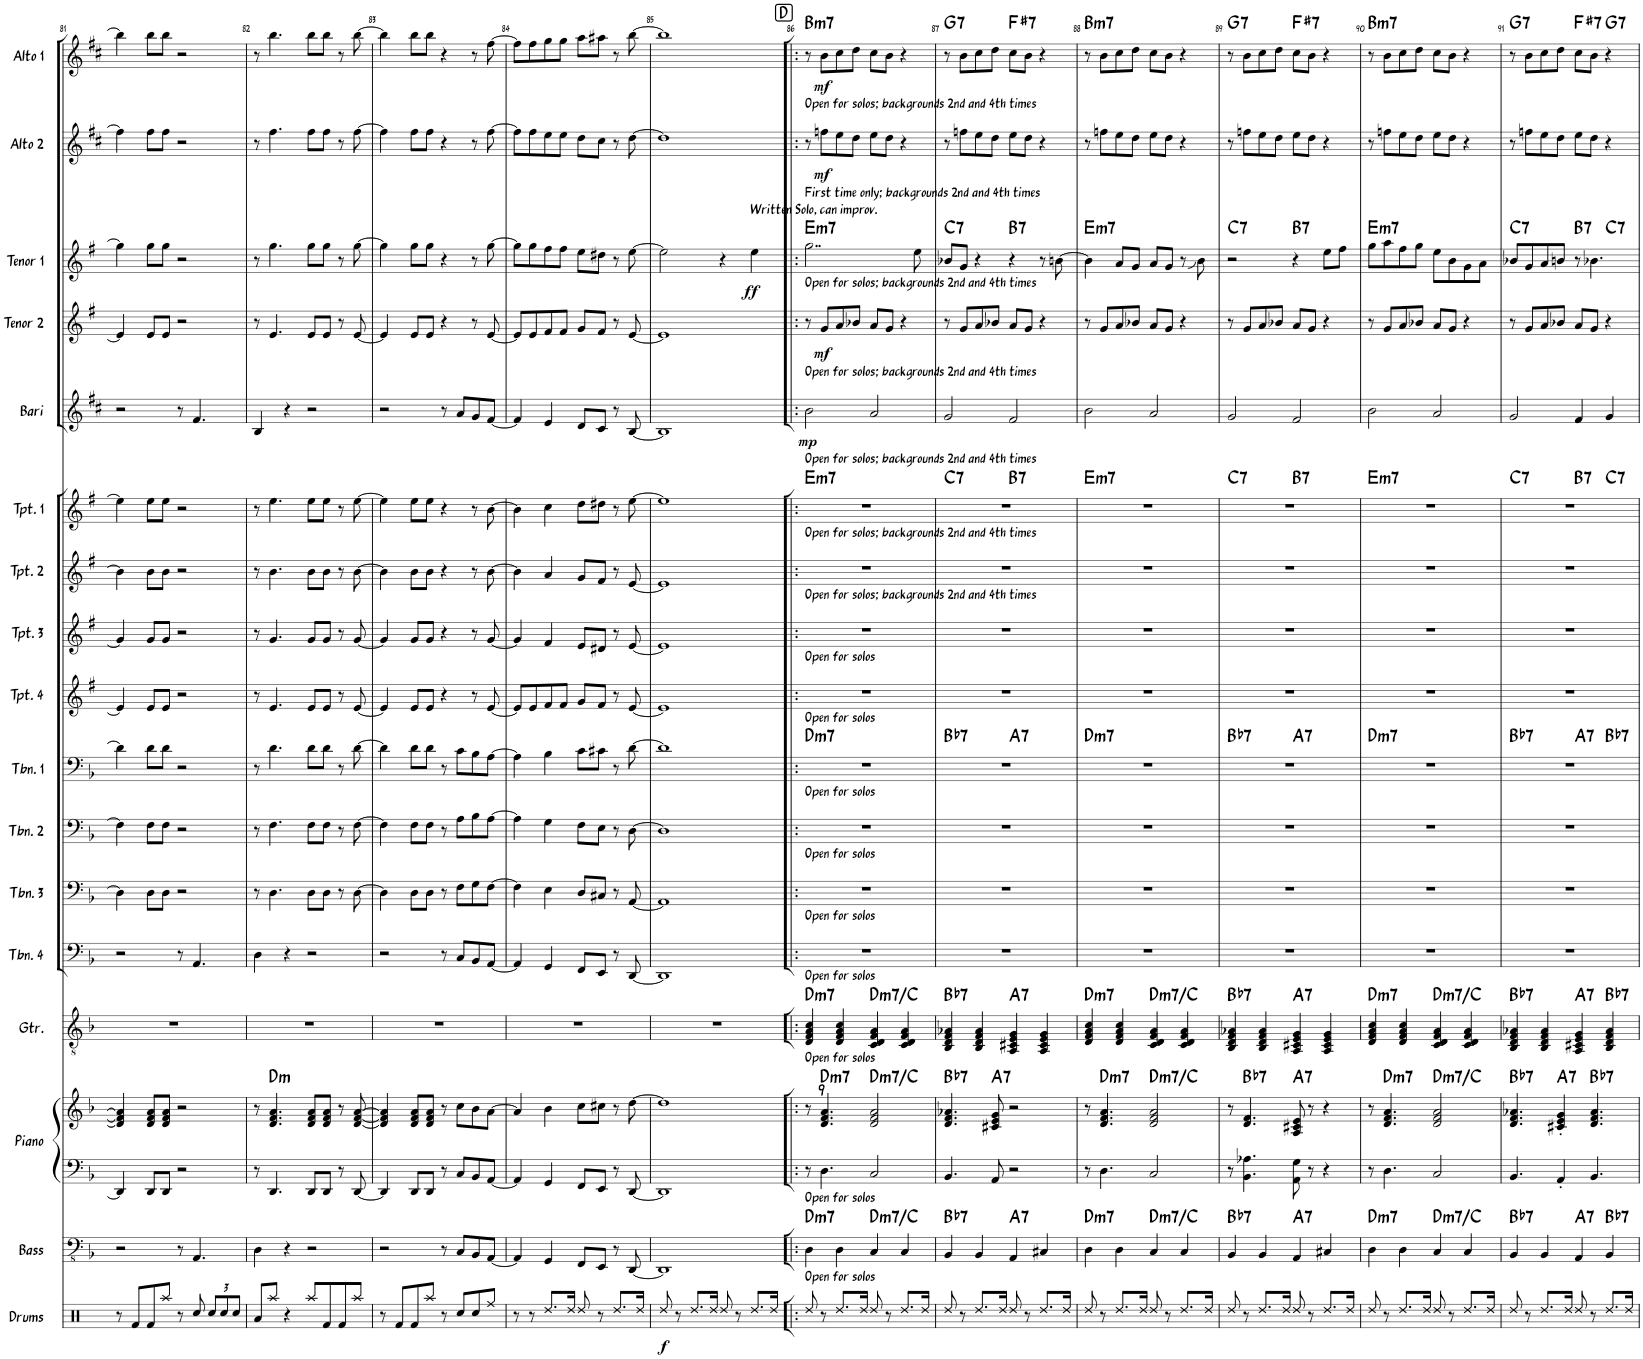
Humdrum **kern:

**kern	**dynam	**kern	**harte	**kern	**kern	**harte	**kern	**harte	**kern	**kern	**kern	**kern	**harte	**kern	**kern	**kern	**kern	**harte	**kern	**dynam	**kern	**dynam	**kern	**dynam	**harte	**kern	**dynam	**kern	**dynam	**harte
*part17	*part17	*part16	*part16	*part15	*part15	*part15	*part14	*part14	*part13	*part12	*part11	*part10	*part10	*part9	*part8	*part7	*part6	*part6	*part5	*part5	*part4	*part4	*part3	*part3	*part3	*part2	*part2	*part1	*part1	*part1
*staff18	*staff18	*staff17	*	*staff16	*staff15	*	*staff14	*	*staff13	*staff12	*staff11	*staff10	*	*staff9	*staff8	*staff7	*staff6	*	*staff5	*staff5	*staff4	*staff4	*staff3	*staff3	*	*staff2	*staff2	*staff1	*staff1	*
*I"Drums	*	*I"Bass	*	*I"Piano	*	*	*I"Guitar	*	*I"Trombone 4	*I"Trombone 3	*I"Trombone 2	*I"Trombone 1	*	*I"Trumpet 4	*I"Trumpet 3	*I"Trumpet 2	*I"Trumpet 1	*	*I"Baritone Sax	*	*I"Tenor Sax 2	*	*I"Tenor Sax 1	*	*	*I"Alto Sax 2	*	*I"Alto Sax 1	*	*
*I'Drums	*	*I'Bass	*	*I'Piano	*	*	*I'Gtr.	*	*I'Tbn. 4	*I'Tbn. 3	*I'Tbn. 2	*I'Tbn. 1	*	*I'Tpt. 4	*I'Tpt. 3	*I'Tpt. 2	*I'Tpt. 1	*	*I'Bari	*	*I'Tenor 2	*	*I'Tenor 1	*	*	*I'Alto 2	*	*I'Alto 1	*	*
!!LO:PB:g=z
*clefX	*	*clefFv4	*	*clefF4	*clefG2	*	*clefGv2	*	*clefF4	*clefF4	*clefF4	*clefF4	*	*clefG2	*clefG2	*clefG2	*clefG2	*	*clefG2	*	*clefG2	*	*clefG2	*	*	*clefG2	*	*clefG2	*	*
*	*	*	*	*	*	*	*	*	*	*	*	*	*	*Trd1c2	*Trd1c2	*Trd1c2	*Trd1c2	*	*Trd12c21	*	*Trd8c14	*	*Trd8c14	*	*	*Trd5c9	*	*Trd5c9	*	*
*k[]	*	*k[b-]	*	*k[b-]	*k[b-]	*	*k[b-]	*	*k[b-]	*k[b-]	*k[b-]	*k[b-]	*	*k[f#]	*k[f#]	*k[f#]	*k[f#]	*	*k[f#c#]	*	*k[f#]	*	*k[f#]	*	*	*k[f#c#]	*	*k[f#c#]	*	*
*M4/4	*	*M4/4	*	*M4/4	*M4/4	*	*M4/4	*	*M4/4	*M4/4	*M4/4	*M4/4	*	*M4/4	*M4/4	*M4/4	*M4/4	*	*M4/4	*	*M4/4	*	*M4/4	*	*	*M4/4	*	*M4/4	*	*
=81	=81	=81	=81	=81	=81	=81	=81	=81	=81	=81	=81	=81	=81	=81	=81	=81	=81	=81	=81	=81	=81	=81	=81	=81	=81	=81	=81	=81	=81	=81
8r	.	2r	.	4DD/]	4d/] 4f/] 4a/]	.	1r	.	2r	4D\]	4F\]	4d\]	.	4e/]	4g/]	4b\]	4ee\]	.	2r	.	4e/]	.	4gg\]	.	.	4ff#\]	.	4bb\]	.	.
8Rf/L	.	.	.	.	.	.	.	.	.	.	.	.	.	.	.	.	.	.	.	.	.	.	.	.	.	.	.	.	.	.
8Rf/	.	.	.	8DD/L	8d/ 8f/ 8a/L	.	.	.	.	8D\L	8F\L	8d\L	.	8e/L	8g/L	8b\L	8ee\L	.	.	.	8e/L	.	8gg\L	.	.	8ff#\L	.	8bb\L	.	.
8Raa/J	.	.	.	8DD/J	8d/ 8f/ 8a/J	.	.	.	.	8D\J	8F\J	8d\J	.	8e/J	8g/J	8b\J	8ee\J	.	.	.	8e/J	.	8gg\J	.	.	8ff#\J	.	8bb\J	.	.
8r	.	8r	.	2r	2r	.	.	.	8r	2r	2r	2r	.	2r	2r	2r	2r	.	8r	.	2r	.	2r	.	.	2r	.	2r	.	.
8Rcc/	.	4.AAA/	.	.	.	.	.	.	4.AA/	.	.	.	.	.	.	.	.	.	4.f#/	.	.	.	.	.	.	.	.	.	.	.
*Xbrackettup	*	*	*	*	*	*	*	*	*	*	*	*	*	*	*	*	*	*	*	*	*	*	*	*	*	*	*	*	*	*
12Rcc/L	.	.	.	.	.	.	.	.	.	.	.	.	.	.	.	.	.	.	.	.	.	.	.	.	.	.	.	.	.	.
12Rcc/	.	.	.	.	.	.	.	.	.	.	.	.	.	.	.	.	.	.	.	.	.	.	.	.	.	.	.	.	.	.
12Rcc/J	.	.	.	.	.	.	.	.	.	.	.	.	.	.	.	.	.	.	.	.	.	.	.	.	.	.	.	.	.	.
=82	=82	=82	=82	=82	=82	=82	=82	=82	=82	=82	=82	=82	=82	=82	=82	=82	=82	=82	=82	=82	=82	=82	=82	=82	=82	=82	=82	=82	=82	=82
8Ra/L	.	4DD\	.	8r	8r	.	1r	.	4D\	8r	8r	8r	.	8r	8r	8r	8r	.	4B/	.	8r	.	8r	.	.	8r	.	8r	.	.
!	!	!	!	!	!	!LO:H:kt=m	!	!	!	!	!	!	!	!	!	!	!	!	!	!	!	!	!	!	!	!	!	!	!	!
8Raa/J	.	.	.	4.DD/	4.d/ 4.f/ 4.a/	D:min	.	.	.	4.D\	4.F\	4.d\	.	4.e/	4.g/	4.b\	4.ee\	.	.	.	4.e/	.	4.gg\	.	.	4.ff#\	.	4.bb\	.	.
4r	.	4r	.	.	.	.	.	.	4r	.	.	.	.	.	.	.	.	.	4r	.	.	.	.	.	.	.	.	.	.	.
8Raa/L	.	2r	.	8DD/L	8d/ 8f/ 8a/L	.	.	.	2r	8D\L	8F\L	8d\L	.	8e/L	8g/L	8b\L	8ee\L	.	2r	.	8e/L	.	8gg\L	.	.	8ff#\L	.	8bb\L	.	.
8Rf/	.	.	.	8DD/J	8d/ 8f/ 8a/J	.	.	.	.	8D\J	8F\J	8d\J	.	8e/J	8g/J	8b\J	8ee\J	.	.	.	8e/J	.	8gg\J	.	.	8ff#\J	.	8bb\J	.	.
8Rf/	.	.	.	8r	8r	.	.	.	.	8r	8r	8r	.	8r	8r	8r	8r	.	.	.	8r	.	8r	.	.	8r	.	8r	.	.
8Raa/J	.	.	.	[8DD/	[8d/ [8f/ [8a/	.	.	.	.	[8D\	[8F\	[8d\	.	[8e/	[8g/	[8b\	[8ee\	.	.	.	[8e/	.	[8gg\	.	.	[8ff#\	.	[8bb\	.	.
=83	=83	=83	=83	=83	=83	=83	=83	=83	=83	=83	=83	=83	=83	=83	=83	=83	=83	=83	=83	=83	=83	=83	=83	=83	=83	=83	=83	=83	=83	=83
8r	.	2r	.	4DD/]	4d/] 4f/] 4a/]	.	1r	.	2r	4D\]	4F\]	4d\]	.	4e/]	4g/]	4b\]	4ee\]	.	2r	.	4e/]	.	4gg\]	.	.	4ff#\]	.	4bb\]	.	.
8Rf/L	.	.	.	.	.	.	.	.	.	.	.	.	.	.	.	.	.	.	.	.	.	.	.	.	.	.	.	.	.	.
8Rf/	.	.	.	8DD/L	8d/ 8f/ 8a/L	.	.	.	.	8D\L	8F\L	8d\L	.	8e/L	8g/L	8b\L	8ee\L	.	.	.	8e/L	.	8gg\L	.	.	8ff#\L	.	8bb\L	.	.
8Raa/J	.	.	.	8DD/J	8d/ 8f/ 8a/J	.	.	.	.	8D\J	8F\J	8d\J	.	8e/J	8g/J	8b\J	8ee\J	.	.	.	8e/J	.	8gg\J	.	.	8ff#\J	.	8bb\J	.	.
8r	.	8r	.	8r	8r	.	.	.	8r	8r	8r	8r	.	4r	4r	4r	4r	.	8r	.	4r	.	4r	.	.	4r	.	4r	.	.
8Rcc/L	.	8CC/L	.	8C/L	8cc\L	.	.	.	8C/L	8F\L	8A\L	8c\L	.	.	.	.	.	.	8a/L	.	.	.	.	.	.	.	.	.	.	.
8Rcc/	.	8BBB-/	.	8BB-/	8b-\	.	.	.	8BB-/	8G\	8B-\	8B-\	.	8r	8r	8r	8r	.	8g/	.	8r	.	8r	.	.	8r	.	8r	.	.
8Rff/J	.	[8AAA/J	.	[8AA/J	[8a\J	.	.	.	[8AA/J	[8F\J	[8A\J	[8A\J	.	[8e/	[8g/	[8b\	[8b\	.	[8f#/J	.	[8e/	.	[8gg\	.	.	[8ff#\	.	[8ff#\	.	.
=84	=84	=84	=84	=84	=84	=84	=84	=84	=84	=84	=84	=84	=84	=84	=84	=84	=84	=84	=84	=84	=84	=84	=84	=84	=84	=84	=84	=84	=84	=84
8r	.	4AAA/]	.	4AA/]	4a/]	.	1r	.	4AA/]	4F\]	4A\]	4A\]	.	8e/L]	4g/]	4b\]	4b\]	.	4f#/]	.	8e/L]	.	8gg\L]	.	.	8ff#\L]	.	8ff#\L]	.	.
8r	.	.	.	.	.	.	.	.	.	.	.	.	.	8e/	.	.	.	.	.	.	8e/	.	8gg\	.	.	8ff#\	.	8ff#\	.	.
8.Rdd/L	.	4GGG/	.	4GG/	4b-\	.	.	.	4GG/	4E\	4G\	4B-\	.	8f#/	4f#/	4a/	4cc\	.	4e/	.	8f#/	.	8ff#\	.	.	8ee\	.	8gg\	.	.
.	.	.	.	.	.	.	.	.	.	.	.	.	.	8f#/J	.	.	.	.	.	.	8f#/J	.	8ff#\J	.	.	8ee\J	.	8gg\J	.	.
16Rdd/Jk	.	.	.	.	.	.	.	.	.	.	.	.	.	.	.	.	.	.	.	.	.	.	.	.	.	.	.	.	.	.
8Rdd/	.	8FFF/L	.	8FF/L	8cc\L	.	.	.	8FF/L	8D/L	8F\L	8c\L	.	8g/L	8e/L	8g/L	8dd\L	.	8d/L	.	8g/L	.	8ee\L	.	.	8dd\L	.	8aa\L	.	.
8r	.	8EEE/J	.	8EE/J	8cc#X\J	.	.	.	8EE/J	8C#X/J	8E\J	8c#X\J	.	8f#/J	8d#X/J	8f#/J	8dd#X\J	.	8c#/J	.	8f#/J	.	8dd#X\J	.	.	8cc#\J	.	8aa#X\J	.	.
8.Rdd/L	.	8r	.	8r	8r	.	.	.	8r	8r	8r	8r	.	8r	8r	8r	8r	.	8r	.	8r	.	8r	.	.	8r	.	8r	.	.
.	.	[8DDD/	.	[8DD/	[8dd\	.	.	.	[8DD/	[8AA/	[8D\	[8d\	.	[8e/	[8e/	[8e/	[8ee\	.	[8B/	.	[8e/	.	[8ee\	.	.	[8dd\	.	[8bb\	.	.
16Rdd/Jk	.	.	.	.	.	.	.	.	.	.	.	.	.	.	.	.	.	.	.	.	.	.	.	.	.	.	.	.	.	.
=85	=85	=85	=85	=85	=85	=85	=85	=85	=85	=85	=85	=85	=85	=85	=85	=85	=85	=85	=85	=85	=85	=85	=85	=85	=85	=85	=85	=85	=85	=85
!	!LO:DY:b	!	!	!	!	!	!	!	!	!	!	!	!	!	!	!	!	!	!	!	!	!	!	!	!	!	!	!	!	!
8Rdd/	f	1DDD]	.	1DD]	1dd]	.	1r	.	1DD]	1AA]	1D]	1d]	.	1e]	1e]	1e]	1ee]	.	1B]	.	1e]	.	2ee\]	.	.	1dd]	.	1bb]	.	.
8r	.	.	.	.	.	.	.	.	.	.	.	.	.	.	.	.	.	.	.	.	.	.	.	.	.	.	.	.	.	.
8.Rdd/L	.	.	.	.	.	.	.	.	.	.	.	.	.	.	.	.	.	.	.	.	.	.	.	.	.	.	.	.	.	.
16Rdd/Jk	.	.	.	.	.	.	.	.	.	.	.	.	.	.	.	.	.	.	.	.	.	.	.	.	.	.	.	.	.	.
8Rdd/	.	.	.	.	.	.	.	.	.	.	.	.	.	.	.	.	.	.	.	.	.	.	4r	.	.	.	.	.	.	.
8r	.	.	.	.	.	.	.	.	.	.	.	.	.	.	.	.	.	.	.	.	.	.	.	.	.	.	.	.	.	.
!	!	!	!	!	!	!	!	!	!	!	!	!	!	!	!	!	!	!	!	!	!	!	!LO:TX:a:t=Written Solo, can improv.	!	!	!	!	!	!	!
!	!	!	!	!	!	!	!	!	!	!	!	!	!	!	!	!	!	!	!	!	!	!	!	!LO:DY:b	!	!	!	!	!	!
8.Rdd/L	.	.	.	.	.	.	.	.	.	.	.	.	.	.	.	.	.	.	.	.	.	.	4ee\	ff	.	.	.	.	.	.
16Rdd/Jk	.	.	.	.	.	.	.	.	.	.	.	.	.	.	.	.	.	.	.	.	.	.	.	.	.	.	.	.	.	.
!!LO:REH:place=s1:a:cj:fs=14:t=D
=86!|:	=86!|:	=86!|:	=86!|:	=86!|:	=86!|:	=86!|:	=86!|:	=86!|:	=86!|:	=86!|:	=86!|:	=86!|:	=86!|:	=86!|:	=86!|:	=86!|:	=86!|:	=86!|:	=86!|:	=86!|:	=86!|:	=86!|:	=86!|:	=86!|:	=86!|:	=86!|:	=86!|:	=86!|:	=86!|:	=86!|:
!	!	!	!	!	!	!	!	!	!	!	!	!	!	!	!	!	!	!	!	!	!	!	!	!	!	!LO:TX:a:t=Open for solos; backgrounds 2nd and 4th times	!	!	!	!
!	!	!	!	!	!	!	!	!	!	!	!	!	!	!	!	!	!	!	!	!	!	!	!LO:TX:a:t=First time only; backgrounds 2nd and 4th times	!	!	!	!	!	!	!
!	!	!	!	!	!	!	!	!	!	!	!	!	!	!	!	!	!	!	!	!	!LO:TX:a:t=Open for solos; backgrounds 2nd and 4th times	!	!	!	!	!	!	!	!	!
!	!	!	!	!	!	!	!	!	!	!	!	!	!	!	!	!	!	!	!LO:TX:a:t=Open for solos; backgrounds 2nd and 4th times	!	!	!	!	!	!	!	!	!	!	!
!	!	!	!	!	!	!	!	!	!	!	!	!	!	!	!	!	!LO:TX:a:t=Open for solos; backgrounds 2nd and 4th times	!	!	!	!	!	!	!	!	!	!	!	!	!
!	!	!	!	!	!	!	!	!	!	!	!	!	!	!	!	!LO:TX:a:t=Open for solos; backgrounds 2nd and 4th times	!	!	!	!	!	!	!	!	!	!	!	!	!	!
!	!	!	!	!	!	!	!	!	!	!	!	!	!	!	!LO:TX:a:t=Open for solos; backgrounds 2nd and 4th times	!	!	!	!	!	!	!	!	!	!	!	!	!	!	!
!	!	!	!	!	!	!	!	!	!	!	!	!	!	!LO:TX:a:t=Open for solos	!	!	!	!	!	!	!	!	!	!	!	!	!	!	!	!
!	!	!	!	!	!	!	!	!	!	!	!	!LO:TX:a:t=Open for solos	!	!	!	!	!	!	!	!	!	!	!	!	!	!	!	!	!	!
!	!	!	!	!	!	!	!	!	!	!	!LO:TX:a:t=Open for solos	!	!	!	!	!	!	!	!	!	!	!	!	!	!	!	!	!	!	!
!	!	!	!	!	!	!	!	!	!	!LO:TX:a:t=Open for solos	!	!	!	!	!	!	!	!	!	!	!	!	!	!	!	!	!	!	!	!
!	!	!	!	!	!	!	!	!	!LO:TX:a:t=Open for solos	!	!	!	!	!	!	!	!	!	!	!	!	!	!	!	!	!	!	!	!	!
!	!	!	!	!	!	!	!LO:TX:a:t=Open for solos	!	!	!	!	!	!	!	!	!	!	!	!	!	!	!	!	!	!	!	!	!	!	!
!	!	!	!	!	!LO:TX:a:t=Open for solos	!	!	!	!	!	!	!	!	!	!	!	!	!	!	!	!	!	!	!	!	!	!	!	!	!
!	!	!LO:TX:a:t=Open for solos	!	!	!	!	!	!	!	!	!	!	!	!	!	!	!	!	!	!	!	!	!	!	!	!	!	!	!	!
!LO:TX:a:t=Open for solos	!	!	!	!	!	!	!	!	!	!	!	!	!	!	!	!	!	!	!	!	!	!	!	!	!	!	!	!	!	!
!	!	!	!LO:H:kt=m7	!	!	!	!	!LO:H:kt=m7	!	!	!	!	!LO:H:kt=m7	!	!	!	!	!LO:H:kt=m7	!	!LO:DY:b	!	!	!	!	!LO:H:kt=m7	!	!	!	!	!LO:H:kt=m7
8Rdd/	.	4DD\	D:min7	8r	8r	.	4D/ 4F/ 4A/ 4c/	D:min7	1r	1r	1r	1r	D:min7	1r	1r	1r	1r	E:min7	2b\	mp	8r	.	2..gg\	.	E:min7	8r	.	8r	.	B:min7
!	!	!	!	!	!	!LO:H:kt=m7	!	!	!	!	!	!	!	!	!	!	!	!	!	!	!	!LO:DY:b	!	!	!	!	!LO:DY:b	!	!LO:DY:b	!
8r	.	.	.	4.D\	4.d/ 4.f/ 4.a/	D:min7	.	.	.	.	.	.	.	.	.	.	.	.	.	.	8g/L	mf	.	.	.	8ffn\L	mf	8b\L	mf	.
8.Rdd/L	.	4DD\	.	.	.	.	4D/ 4F/ 4A/ 4c/	.	.	.	.	.	.	.	.	.	.	.	.	.	8a/	.	.	.	.	8ee\	.	8cc#\	.	.
.	.	.	.	.	.	.	.	.	.	.	.	.	.	.	.	.	.	.	.	.	8b-X/J	.	.	.	.	8dd\J	.	8dd\J	.	.
16Rdd/Jk	.	.	.	.	.	.	.	.	.	.	.	.	.	.	.	.	.	.	.	.	.	.	.	.	.	.	.	.	.	.
!	!	!	!LO:H:kt=m7	!	!	!LO:H:kt=m7	!	!LO:H:kt=m7	!	!	!	!	!	!	!	!	!	!	!	!	!	!	!	!	!	!	!	!	!	!
8Rdd/	.	4CC/	D:min7/b7	2C/	2d/ 2f/ 2a/	D:min7/b7	4C/ 4D/ 4F/ 4A/	D:min7/b7	.	.	.	.	.	.	.	.	.	.	2a/	.	8a/L	.	.	.	.	8ee\L	.	8cc#\L	.	.
8r	.	.	.	.	.	.	.	.	.	.	.	.	.	.	.	.	.	.	.	.	8g/J	.	.	.	.	8dd\J	.	8b\J	.	.
8.Rdd/L	.	4CC/	.	.	.	.	4C/ 4D/ 4F/ 4A/	.	.	.	.	.	.	.	.	.	.	.	.	.	4r	.	.	.	.	4r	.	4r	.	.
.	.	.	.	.	.	.	.	.	.	.	.	.	.	.	.	.	.	.	.	.	.	.	8ee\	.	.	.	.	.	.	.
16Rdd/Jk	.	.	.	.	.	.	.	.	.	.	.	.	.	.	.	.	.	.	.	.	.	.	.	.	.	.	.	.	.	.
=87	=87	=87	=87	=87	=87	=87	=87	=87	=87	=87	=87	=87	=87	=87	=87	=87	=87	=87	=87	=87	=87	=87	=87	=87	=87	=87	=87	=87	=87	=87
!	!	!	!LO:H:kt=7	!	!	!LO:H:kt=7	!	!LO:H:kt=7	!	!	!	!	!LO:H:kt=7	!	!	!	!	!LO:H:kt=7	!	!	!	!	!	!	!LO:H:kt=7	!	!	!	!	!LO:H:kt=7
*	*	*	*	*	*	*	*	*	*	*	*	*^	*	*	*	*	*^	*	*	*	*	*	*	*	*	*	*	*	*	*
8Rdd/	.	4BBB-/	Bb:7	4.BB-/	4.d/ 4.f/ 4.a-X/	Bb:7	4BB-/ 4D/ 4F/ 4A-X/	Bb:7	1r	1r	1r	1r	2ryy	Bb:7	1r	1r	1r	1r	2ryy	C:7	2g/	.	8r	.	8b-X/L	.	C:7	8r	.	8r	.	G:7
8r	.	.	.	.	.	.	.	.	.	.	.	.	.	.	.	.	.	.	.	.	.	.	8g/L	.	8g/J	.	.	8ffn\L	.	8b\L	.	.
8.Rdd/L	.	4BBB-/	.	.	.	.	4BB-/ 4D/ 4F/ 4A-/	.	.	.	.	.	.	.	.	.	.	.	.	.	.	.	8a/	.	4r	.	.	8ee\	.	8cc#\	.	.
!	!	!	!	!	!	!LO:H:kt=7	!	!	!	!	!	!	!	!	!	!	!	!	!	!	!	!	!	!	!	!	!	!	!	!	!	!
.	.	.	.	8AA/	8c#X/ 8e/ 8g/	A:7	.	.	.	.	.	.	.	.	.	.	.	.	.	.	.	.	8b-X/J	.	.	.	.	8dd\J	.	8dd\J	.	.
16Rdd/Jk	.	.	.	.	.	.	.	.	.	.	.	.	.	.	.	.	.	.	.	.	.	.	.	.	.	.	.	.	.	.	.	.
!	!	!	!LO:H:kt=7	!	!	!	!	!LO:H:kt=7	!	!	!	!	!	!LO:H:kt=7	!	!	!	!	!	!LO:H:kt=7	!	!	!	!	!	!	!LO:H:kt=7	!	!	!	!	!LO:H:kt=7
8Rdd/	.	4AAA/	A:7	2r	2r	.	4AA/ 4C#X/ 4E/ 4G/	A:7	.	.	.	.	2ryy	A:7	.	.	.	.	2ryy	B:7	2f#/	.	8a/L	.	4r	.	B:7	8ee\L	.	8cc#\L	.	F#:7
8r	.	.	.	.	.	.	.	.	.	.	.	.	.	.	.	.	.	.	.	.	.	.	8g/J	.	.	.	.	8dd\J	.	8b\J	.	.
8.Rdd/L	.	4CC#X/	.	.	.	.	4AA/ 4C#/ 4E/ 4G/	.	.	.	.	.	.	.	.	.	.	.	.	.	.	.	4r	.	8r	.	.	4r	.	4r	.	.
.	.	.	.	.	.	.	.	.	.	.	.	.	.	.	.	.	.	.	.	.	.	.	.	.	[8bn\	.	.	.	.	.	.	.
16Rdd/Jk	.	.	.	.	.	.	.	.	.	.	.	.	.	.	.	.	.	.	.	.	.	.	.	.	.	.	.	.	.	.	.	.
=88	=88	=88	=88	=88	=88	=88	=88	=88	=88	=88	=88	=88	=88	=88	=88	=88	=88	=88	=88	=88	=88	=88	=88	=88	=88	=88	=88	=88	=88	=88	=88	=88
!	!	!	!LO:H:kt=m7	!	!	!	!	!LO:H:kt=m7	!	!	!	!	!	!LO:H:kt=m7	!	!	!	!	!	!LO:H:kt=m7	!	!	!	!	!	!	!LO:H:kt=m7	!	!	!	!	!LO:H:kt=m7
*	*	*	*	*	*	*	*	*	*	*	*	*v	*v	*	*	*	*	*v	*v	*	*	*	*	*	*	*	*	*	*	*	*	*
8Rdd/	.	4DD\	D:min7	8r	8r	.	4D/ 4F/ 4A/ 4c/	D:min7	1r	1r	1r	1r	D:min7	1r	1r	1r	1r	E:min7	2b\	.	8r	.	4b\]	.	E:min7	8r	.	8r	.	B:min7
!	!	!	!	!	!	!LO:H:kt=m7	!	!	!	!	!	!	!	!	!	!	!	!	!	!	!	!	!	!	!	!	!	!	!	!
8r	.	.	.	4.D\	4.d/ 4.f/ 4.a/	D:min7	.	.	.	.	.	.	.	.	.	.	.	.	.	.	8g/L	.	.	.	.	8ffn\L	.	8b\L	.	.
8.Rdd/L	.	4DD\	.	.	.	.	4D/ 4F/ 4A/ 4c/	.	.	.	.	.	.	.	.	.	.	.	.	.	8a/	.	8a/L	.	.	8ee\	.	8cc#\	.	.
.	.	.	.	.	.	.	.	.	.	.	.	.	.	.	.	.	.	.	.	.	8b-X/J	.	8g/J	.	.	8dd\J	.	8dd\J	.	.
16Rdd/Jk	.	.	.	.	.	.	.	.	.	.	.	.	.	.	.	.	.	.	.	.	.	.	.	.	.	.	.	.	.	.
!	!	!	!LO:H:kt=m7	!	!	!LO:H:kt=m7	!	!LO:H:kt=m7	!	!	!	!	!	!	!	!	!	!	!	!	!	!	!	!	!	!	!	!	!	!
8Rdd/	.	4CC/	D:min7/b7	2C/	2d/ 2f/ 2a/	D:min7/b7	4C/ 4D/ 4F/ 4A/	D:min7/b7	.	.	.	.	.	.	.	.	.	.	2a/	.	8a/L	.	8a/L	.	.	8ee\L	.	8cc#\L	.	.
8r	.	.	.	.	.	.	.	.	.	.	.	.	.	.	.	.	.	.	.	.	8g/J	.	8g/J	.	.	8dd\J	.	8b\J	.	.
8.Rdd/L	.	4CC/	.	.	.	.	4C/ 4D/ 4F/ 4A/	.	.	.	.	.	.	.	.	.	.	.	.	.	4r	.	8r	.	.	4r	.	4r	.	.
.	.	.	.	.	.	.	.	.	.	.	.	.	.	.	.	.	.	.	.	.	.	.	8b\	.	.	.	.	.	.	.
16Rdd/Jk	.	.	.	.	.	.	.	.	.	.	.	.	.	.	.	.	.	.	.	.	.	.	.	.	.	.	.	.	.	.
=89	=89	=89	=89	=89	=89	=89	=89	=89	=89	=89	=89	=89	=89	=89	=89	=89	=89	=89	=89	=89	=89	=89	=89	=89	=89	=89	=89	=89	=89	=89
!	!	!	!LO:H:kt=7	!	!	!	!	!LO:H:kt=7	!	!	!	!	!LO:H:kt=7	!	!	!	!	!LO:H:kt=7	!	!	!	!	!	!	!LO:H:kt=7	!	!	!	!	!LO:H:kt=7
*	*	*	*	*	*	*	*	*	*	*	*	*^	*	*	*	*	*^	*	*	*	*	*	*	*	*	*	*	*	*	*
8Rdd/	.	4BBB-/	Bb:7	8r	8r	.	4BB-/ 4D/ 4F/ 4A-X/	Bb:7	1r	1r	1r	1r	2ryy	Bb:7	1r	1r	1r	1r	2ryy	C:7	2g/	.	8r	.	2r	.	C:7	8r	.	8r	.	G:7
!	!	!	!	!	!	!LO:H:kt=7	!	!	!	!	!	!	!	!	!	!	!	!	!	!	!	!	!	!	!	!	!	!	!	!	!	!
8r	.	.	.	4.BB-\ 4.A-X\	4.d/ 4.f/	Bb:7	.	.	.	.	.	.	.	.	.	.	.	.	.	.	.	.	8g/L	.	.	.	.	8ffn\L	.	8b\L	.	.
8.Rdd/L	.	4BBB-/	.	.	.	.	4BB-/ 4D/ 4F/ 4A-/	.	.	.	.	.	.	.	.	.	.	.	.	.	.	.	8a/	.	.	.	.	8ee\	.	8cc#\	.	.
.	.	.	.	.	.	.	.	.	.	.	.	.	.	.	.	.	.	.	.	.	.	.	8b-X/J	.	.	.	.	8dd\J	.	8dd\J	.	.
16Rdd/Jk	.	.	.	.	.	.	.	.	.	.	.	.	.	.	.	.	.	.	.	.	.	.	.	.	.	.	.	.	.	.	.	.
!	!	!	!LO:H:kt=7	!	!	!LO:H:kt=7	!	!LO:H:kt=7	!	!	!	!	!	!LO:H:kt=7	!	!	!	!	!	!LO:H:kt=7	!	!	!	!	!	!	!LO:H:kt=7	!	!	!	!	!LO:H:kt=7
8Rdd/	.	4AAA/	A:7	8AA\ 8G\	8A/ 8c#X/ 8e/	A:7	4AA/ 4C#X/ 4E/ 4G/	A:7	.	.	.	.	2ryy	A:7	.	.	.	.	2ryy	B:7	2f#/	.	8a/L	.	4r	.	B:7	8ee\L	.	8cc#\L	.	F#:7
8r	.	.	.	8r	8r	.	.	.	.	.	.	.	.	.	.	.	.	.	.	.	.	.	8g/J	.	.	.	.	8dd\J	.	8b\J	.	.
8.Rdd/L	.	4CC#X/	.	4r	4r	.	4AA/ 4C#/ 4E/ 4G/	.	.	.	.	.	.	.	.	.	.	.	.	.	.	.	4r	.	8ee\L	.	.	4r	.	4r	.	.
.	.	.	.	.	.	.	.	.	.	.	.	.	.	.	.	.	.	.	.	.	.	.	.	.	8ff#\J	.	.	.	.	.	.	.
16Rdd/Jk	.	.	.	.	.	.	.	.	.	.	.	.	.	.	.	.	.	.	.	.	.	.	.	.	.	.	.	.	.	.	.	.
=90	=90	=90	=90	=90	=90	=90	=90	=90	=90	=90	=90	=90	=90	=90	=90	=90	=90	=90	=90	=90	=90	=90	=90	=90	=90	=90	=90	=90	=90	=90	=90	=90
!	!	!	!LO:H:kt=m7	!	!	!	!	!LO:H:kt=m7	!	!	!	!	!	!LO:H:kt=m7	!	!	!	!	!	!LO:H:kt=m7	!	!	!	!	!	!	!LO:H:kt=m7	!	!	!	!	!LO:H:kt=m7
*	*	*	*	*	*	*	*	*	*	*	*	*v	*v	*	*	*	*	*v	*v	*	*	*	*	*	*	*	*	*	*	*	*	*
8Rdd/	.	4DD\	D:min7	8r	8r	.	4D/ 4F/ 4A/ 4c/	D:min7	1r	1r	1r	1r	D:min7	1r	1r	1r	1r	E:min7	2b\	.	8r	.	8gg\L	.	E:min7	8r	.	8r	.	B:min7
!	!	!	!	!	!	!LO:H:kt=m7	!	!	!	!	!	!	!	!	!	!	!	!	!	!	!	!	!	!	!	!	!	!	!	!
8r	.	.	.	4.D\	4.d/ 4.f/ 4.a/	D:min7	.	.	.	.	.	.	.	.	.	.	.	.	.	.	8g/L	.	8aa\	.	.	8ffn\L	.	8b\L	.	.
8.Rdd/L	.	4DD\	.	.	.	.	4D/ 4F/ 4A/ 4c/	.	.	.	.	.	.	.	.	.	.	.	.	.	8a/	.	8ff#\	.	.	8ee\	.	8cc#\	.	.
.	.	.	.	.	.	.	.	.	.	.	.	.	.	.	.	.	.	.	.	.	8b-X/J	.	8gg\J	.	.	8dd\J	.	8dd\J	.	.
16Rdd/Jk	.	.	.	.	.	.	.	.	.	.	.	.	.	.	.	.	.	.	.	.	.	.	.	.	.	.	.	.	.	.
!	!	!	!LO:H:kt=m7	!	!	!LO:H:kt=m7	!	!LO:H:kt=m7	!	!	!	!	!	!	!	!	!	!	!	!	!	!	!	!	!	!	!	!	!	!
8Rdd/	.	4CC/	D:min7/b7	2C/	2d/ 2f/ 2a/	D:min7/b7	4C/ 4D/ 4F/ 4A/	D:min7/b7	.	.	.	.	.	.	.	.	.	.	2a/	.	8a/L	.	8ee\L	.	.	8ee\L	.	8cc#\L	.	.
8r	.	.	.	.	.	.	.	.	.	.	.	.	.	.	.	.	.	.	.	.	8g/J	.	8b\	.	.	8dd\J	.	8b\J	.	.
8.Rdd/L	.	4CC/	.	.	.	.	4C/ 4D/ 4F/ 4A/	.	.	.	.	.	.	.	.	.	.	.	.	.	4r	.	8g\	.	.	4r	.	4r	.	.
.	.	.	.	.	.	.	.	.	.	.	.	.	.	.	.	.	.	.	.	.	.	.	8a\J	.	.	.	.	.	.	.
16Rdd/Jk	.	.	.	.	.	.	.	.	.	.	.	.	.	.	.	.	.	.	.	.	.	.	.	.	.	.	.	.	.	.
=91	=91	=91	=91	=91	=91	=91	=91	=91	=91	=91	=91	=91	=91	=91	=91	=91	=91	=91	=91	=91	=91	=91	=91	=91	=91	=91	=91	=91	=91	=91
!	!	!	!LO:H:kt=7	!	!	!LO:H:kt=7	!	!LO:H:kt=7	!	!	!	!	!LO:H:kt=7	!	!	!	!	!LO:H:kt=7	!	!	!	!	!	!	!LO:H:kt=7	!	!	!	!	!LO:H:kt=7
*	*	*	*	*	*	*	*	*	*	*	*	*^	*	*	*	*	*^	*	*	*	*	*	*^	*	*	*	*	*	*	*
*	*	*	*	*	*	*	*	*	*	*	*	*	*^	*	*	*	*	*	*^	*	*	*	*	*	*	*	*	*	*	*	*	*	*
8Rdd/	.	4BBB-/	Bb:7	4.BB-/	4.d/ 4.f/ 4.a-X/	Bb:7	4BB-/ 4D/ 4F/ 4A-X/	Bb:7	1r	1r	1r	1r	2ryy	2.ryy	Bb:7	1r	1r	1r	1r	2ryy	2.ryy	C:7	2g/	.	8r	.	8b-X/L	2.ryy	.	C:7	8r	.	8r	.	G:7
8r	.	.	.	.	.	.	.	.	.	.	.	.	.	.	.	.	.	.	.	.	.	.	.	.	8g/L	.	8g/	.	.	.	8ffn\L	.	8b\L	.	.
8.Rdd/L	.	4BBB-/	.	.	.	.	4BB-/ 4D/ 4F/ 4A-/	.	.	.	.	.	.	.	.	.	.	.	.	.	.	.	.	.	8a/	.	8a/	.	.	.	8ee\	.	8cc#\	.	.
!	!	!	!	!	!	!LO:H:kt=7	!	!	!	!	!	!	!	!	!	!	!	!	!	!	!	!	!	!	!	!	!	!	!	!	!	!	!	!	!
.	.	.	.	4AA'/	4c#X/' 4e/' 4g/'	A:7	.	.	.	.	.	.	.	.	.	.	.	.	.	.	.	.	.	.	8b-X/J	.	8bn/J	.	.	.	8dd\J	.	8dd\J	.	.
16Rdd/Jk	.	.	.	.	.	.	.	.	.	.	.	.	.	.	.	.	.	.	.	.	.	.	.	.	.	.	.	.	.	.	.	.	.	.	.
!	!	!	!LO:H:kt=7	!	!	!	!	!LO:H:kt=7	!	!	!	!	!	!	!LO:H:kt=7	!	!	!	!	!	!	!LO:H:kt=7	!	!	!	!	!	!	!	!LO:H:kt=7	!	!	!	!	!LO:H:kt=7
8Rdd/	.	4AAA/	A:7	.	.	.	4AA/ 4C#X/ 4E/ 4G/	A:7	.	.	.	.	2ryy	.	A:7	.	.	.	.	2ryy	.	B:7	4f#/	.	8a/L	.	8r	.	.	B:7	8ee\L	.	8cc#\L	.	F#:7
!	!	!	!	!	!	!LO:H:kt=7	!	!	!	!	!	!	!	!	!	!	!	!	!	!	!	!	!	!	!	!	!	!	!	!	!	!	!	!	!
8r	.	.	.	4.BB-/	4.d/ 4.f/ 4.a-/	Bb:7	.	.	.	.	.	.	.	.	.	.	.	.	.	.	.	.	.	.	8g/J	.	4.b-X\	.	.	.	8dd\J	.	8b\J	.	.
!	!	!	!LO:H:kt=7	!	!	!	!	!LO:H:kt=7	!	!	!	!	!	!	!LO:H:kt=7	!	!	!	!	!	!	!LO:H:kt=7	!	!	!	!	!	!	!	!LO:H:kt=7	!	!	!	!	!LO:H:kt=7
8.Rdd/L	.	4BBB-/	Bb:7	.	.	.	4BB-/ 4D/ 4F/ 4A-/	Bb:7	.	.	.	.	.	4ryy	Bb:7	.	.	.	.	.	4ryy	C:7	4g/	.	4r	.	.	4ryy	.	C:7	4r	.	4r	.	G:7
16Rdd/Jk	.	.	.	.	.	.	.	.	.	.	.	.	.	.	.	.	.	.	.	.	.	.	.	.	.	.	.	.	.	.	.	.	.	.	.
*	*	*	*	*	*	*	*	*	*	*	*	*v	*v	*v	*	*	*	*	*v	*v	*v	*	*	*	*	*	*v	*v	*	*	*	*	*	*	*
=	=	=	=	=	=	=	=	=	=	=	=	=	=	=	=	=	=	=	=	=	=	=	=	=	=	=	=	=	=	=
*-	*-	*-	*-	*-	*-	*-	*-	*-	*-	*-	*-	*-	*-	*-	*-	*-	*-	*-	*-	*-	*-	*-	*-	*-	*-	*-	*-	*-	*-	*-
